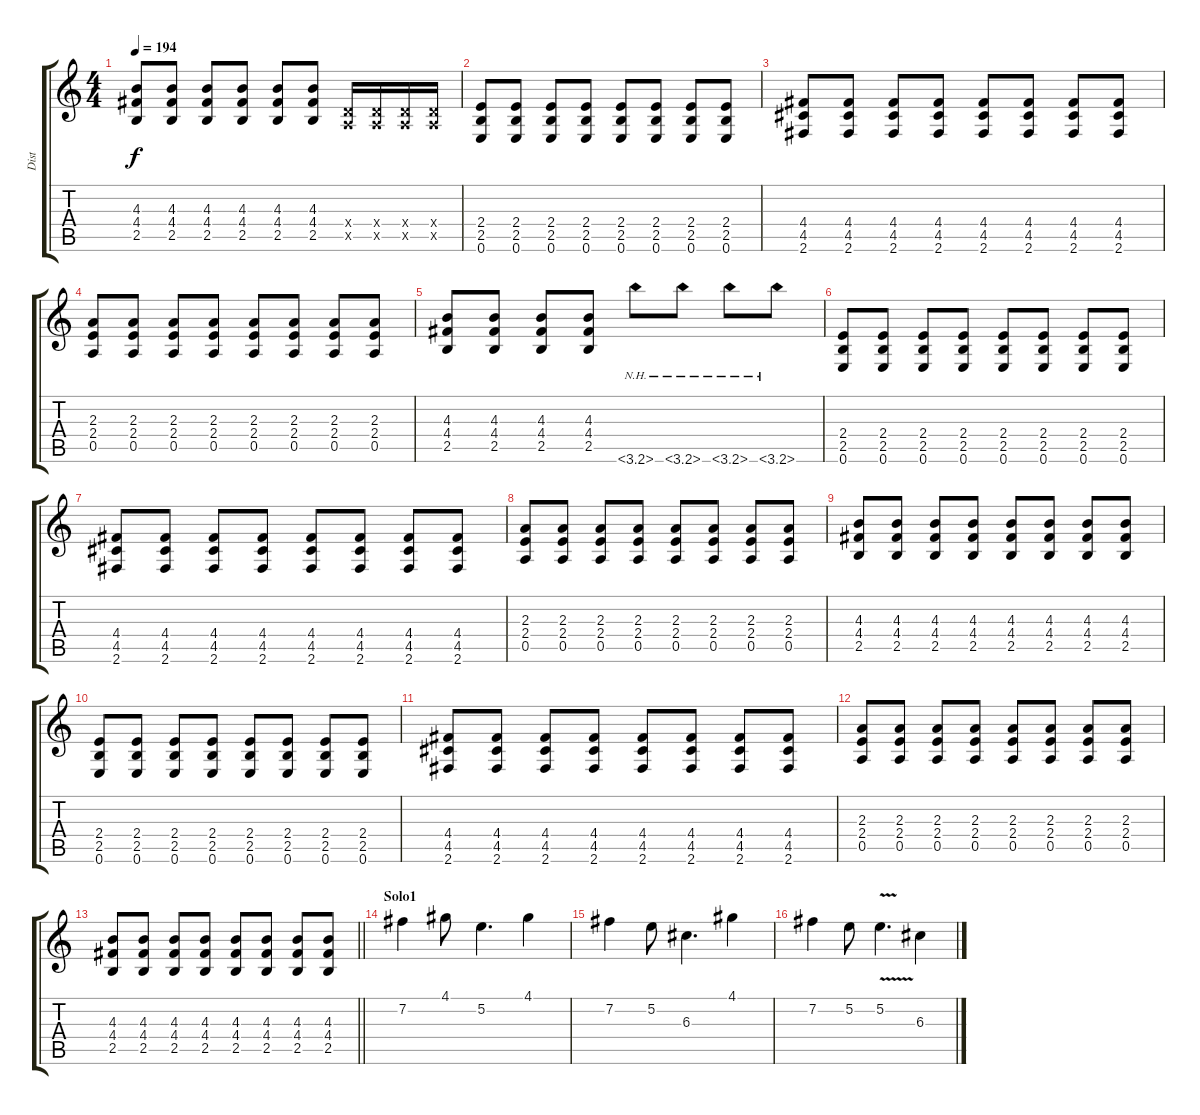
\track ("Dist" "Dist") {solo instrument electricguitarclean}
\staff {score tabs}
\tuning (E4 B3 G3 D3 A2 E2) {hide}
\ts (4 4)
\tempo 194
\clef g2
\ks c
(4.3 4.4 2.5).8{dy f} (4.3 4.4 2.5).8 (4.3 4.4 2.5).8 (4.3 4.4 2.5).8 (4.3 4.4 2.5).8 (4.3 4.4 2.5).8 (0.4{x} 0.5{x}).16 (0.4{x} 0.5{x}).16 (0.4{x} 0.5{x}).16 (0.4{x} 0.5{x}).16 |
(2.4 2.5 0.6).8 (2.4 2.5 0.6).8 (2.4 2.5 0.6).8 (2.4 2.5 0.6).8 (2.4 2.5 0.6).8 (2.4 2.5 0.6).8 (2.4 2.5 0.6).8 (2.4 2.5 0.6).8 |
(4.4 4.5 2.6).8 (4.4 4.5 2.6).8 (4.4 4.5 2.6).8 (4.4 4.5 2.6).8 (4.4 4.5 2.6).8 (4.4 4.5 2.6).8 (4.4 4.5 2.6).8 (4.4 4.5 2.6).8 |
(2.3 2.4 0.5).8 (2.3 2.4 0.5).8 (2.3 2.4 0.5).8 (2.3 2.4 0.5).8 (2.3 2.4 0.5).8 (2.3 2.4 0.5).8 (2.3 2.4 0.5).8 (2.3 2.4 0.5).8 |
(4.3 4.4 2.5).8 (4.3 4.4 2.5).8 (4.3 4.4 2.5).8 (4.3 4.4 2.5).8 3.6{nh}.8 3.6{nh}.8 3.6{nh}.8 3.6{nh}.8 |
(2.4 2.5 0.6).8 (2.4 2.5 0.6).8 (2.4 2.5 0.6).8 (2.4 2.5 0.6).8 (2.4 2.5 0.6).8 (2.4 2.5 0.6).8 (2.4 2.5 0.6).8 (2.4 2.5 0.6).8 |
(4.4 4.5 2.6).8 (4.4 4.5 2.6).8 (4.4 4.5 2.6).8 (4.4 4.5 2.6).8 (4.4 4.5 2.6).8 (4.4 4.5 2.6).8 (4.4 4.5 2.6).8 (4.4 4.5 2.6).8 |
(2.3 2.4 0.5).8 (2.3 2.4 0.5).8 (2.3 2.4 0.5).8 (2.3 2.4 0.5).8 (2.3 2.4 0.5).8 (2.3 2.4 0.5).8 (2.3 2.4 0.5).8 (2.3 2.4 0.5).8 |
(4.3 4.4 2.5).8 (4.3 4.4 2.5).8 (4.3 4.4 2.5).8 (4.3 4.4 2.5).8 (4.3 4.4 2.5).8 (4.3 4.4 2.5).8 (4.3 4.4 2.5).8 (4.3 4.4 2.5).8 |
(2.4 2.5 0.6).8 (2.4 2.5 0.6).8 (2.4 2.5 0.6).8 (2.4 2.5 0.6).8 (2.4 2.5 0.6).8 (2.4 2.5 0.6).8 (2.4 2.5 0.6).8 (2.4 2.5 0.6).8 |
(4.4 4.5 2.6).8 (4.4 4.5 2.6).8 (4.4 4.5 2.6).8 (4.4 4.5 2.6).8 (4.4 4.5 2.6).8 (4.4 4.5 2.6).8 (4.4 4.5 2.6).8 (4.4 4.5 2.6).8 |
(2.3 2.4 0.5).8 (2.3 2.4 0.5).8 (2.3 2.4 0.5).8 (2.3 2.4 0.5).8 (2.3 2.4 0.5).8 (2.3 2.4 0.5).8 (2.3 2.4 0.5).8 (2.3 2.4 0.5).8 |
\barLineRight lightlight
(4.3 4.4 2.5).8 (4.3 4.4 2.5).8 (4.3 4.4 2.5).8 (4.3 4.4 2.5).8 (4.3 4.4 2.5).8 (4.3 4.4 2.5).8 (4.3 4.4 2.5).8 (4.3 4.4 2.5).8 |
\section ("" "Solo1")
7.2.4 4.1.8 5.2.4{d} 4.1.4 |
7.2.4 5.2.8 6.3.4{d} 4.1.4 |
7.2.4 5.2.8 5.2{v}.4{d} 6.3.4
